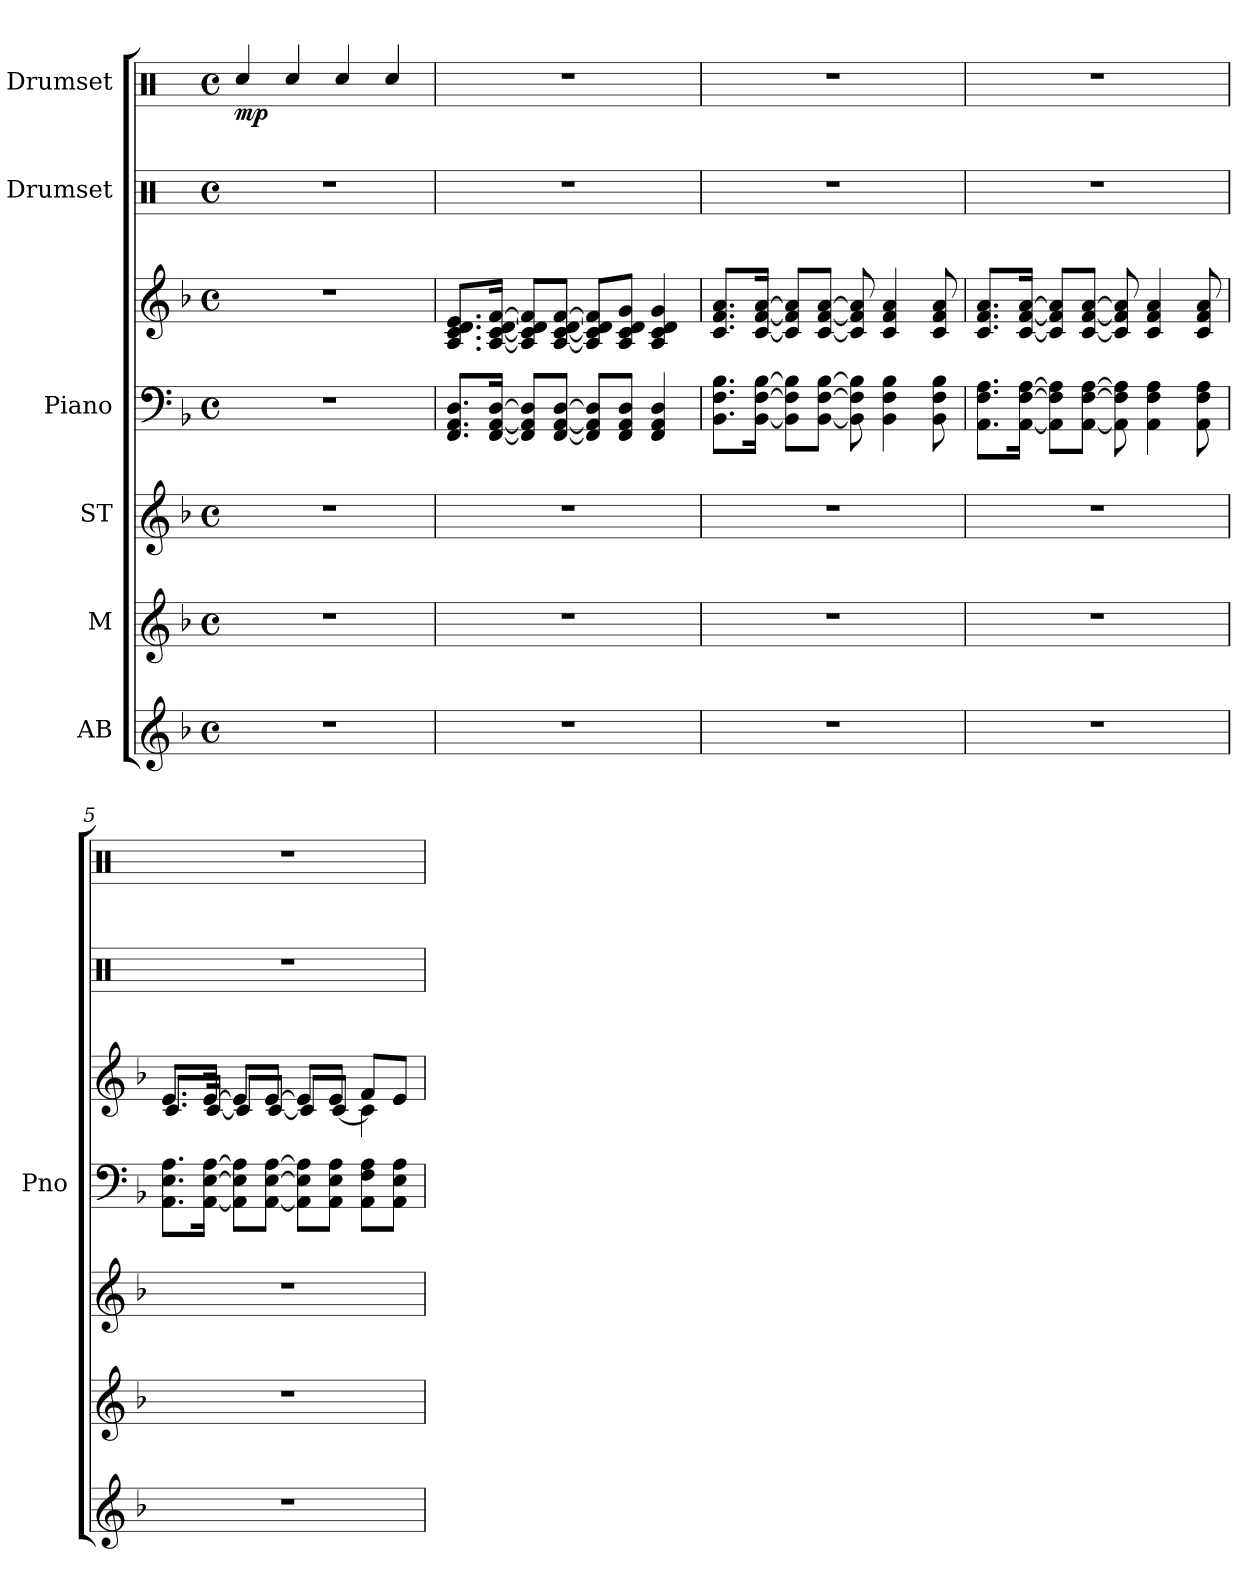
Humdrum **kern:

**kern	**kern	**kern	**kern	**kern	**kern	**kern	**dynam
*part6	*part5	*part4	*part3	*part3	*part2	*part1	*part1
*staff7	*staff6	*staff5	*staff4	*staff3	*staff2	*staff1	*staff1
*I"AB	*I"M	*I"ST	*I"Piano	*	*I"Drumset	*I"Drumset	*
*	*	*	*I'Pno	*	*	*	*
*clefG2	*clefG2	*clefG2	*clefF4	*clefG2	*clefX	*clefX	*
*k[b-]	*k[b-]	*k[b-]	*k[b-]	*k[b-]	*k[]	*k[]	*
*M4/4	*M4/4	*M4/4	*M4/4	*M4/4	*M4/4	*M4/4	*
*met(c)	*met(c)	*met(c)	*met(c)	*met(c)	*met(c)	*met(c)	*
*MM125	*MM125	*MM125	*MM125	*MM125	*MM125	*MM125	*
=1	=1	=1	=1	=1	=1	=1	=1
!	!	!	!	!	!	!	!LO:DY:b
1r	1r	1r	1r	1r	1r	4Rcc/	mp
.	.	.	.	.	.	4Rcc/	.
.	.	.	.	.	.	4Rcc/	.
.	.	.	.	.	.	4Rcc/	.
=2	=2	=2	=2	=2	=2	=2	=2
1r	1r	1r	8.FF/ 8.AA/ 8.D/L	8.A/ 8.c/ 8.d/ 8.e/L	1r	1r	.
.	.	.	[16FF/ [16AA/ [16D/Jk	[16A/ [16c/ [16d/ [16f/Jk	.	.	.
.	.	.	8FF]/ 8AA]/ 8D]/L	8A]/ 8c]/ 8d]/ 8f]/L	.	.	.
.	.	.	[8FF/ [8AA/ [8D/J	[8A/ [8c/ [8d/ [8f/J	.	.	.
.	.	.	8FF]/ 8AA]/ 8D]/L	8A]/ 8c]/ 8d]/ 8f]/L	.	.	.
.	.	.	8FF/ 8AA/ 8D/J	8A/ 8c/ 8d/ 8g/J	.	.	.
.	.	.	4FF 4AA 4D	4A 4c 4d 4g	.	.	.
=3	=3	=3	=3	=3	=3	=3	=3
1r	1r	1r	8.BB-\ 8.F\ 8.B-\L	8.c/ 8.f/ 8.a/L	1r	1r	.
.	.	.	[16BB-\ [16F\ [16B-\Jk	[16c/ [16f/ [16a/Jk	.	.	.
.	.	.	8BB-]\ 8F]\ 8B-]\L	8c]/ 8f]/ 8a]/L	.	.	.
.	.	.	[8BB-\ [8F\ [8B-\J	[8c/ [8f/ [8a/J	.	.	.
.	.	.	8BB-] 8F] 8B-]	8c] 8f] 8a]	.	.	.
.	.	.	4BB- 4F 4B-	4c 4f 4a	.	.	.
.	.	.	8BB- 8F 8B-	8c 8f 8a	.	.	.
=4	=4	=4	=4	=4	=4	=4	=4
1r	1r	1r	8.AA\ 8.F\ 8.A\L	8.c/ 8.f/ 8.a/L	1r	1r	.
.	.	.	[16AA\ [16F\ [16A\Jk	[16c/ [16f/ [16a/Jk	.	.	.
.	.	.	8AA]\ 8F]\ 8A]\L	8c]/ 8f]/ 8a]/L	.	.	.
.	.	.	[8AA\ [8F\ [8A\J	[8c/ [8f/ [8a/J	.	.	.
.	.	.	8AA] 8F] 8A]	8c] 8f] 8a]	.	.	.
.	.	.	4AA 4F 4A	4c 4f 4a	.	.	.
.	.	.	8AA 8F 8A	8c 8f 8a	.	.	.
=5	=5	=5	=5	=5	=5	=5	=5
*	*	*	*	*^	*	*	*
1r	1r	1r	8.AA\ 8.E\ 8.A\L	8.e/L	8.c/L	1r	1r	.
.	.	.	[16AA\ [16E\ [16A\Jk	[16e/Jk	[16c/Jk	.	.	.
.	.	.	8AA]\ 8E]\ 8A]\L	8e/L]	8c/L]	.	.	.
.	.	.	[8AA\ [8E\ [8A\J	[8e/J	[8c/J	.	.	.
.	.	.	8AA]\ 8E]\ 8A]\L	8e/L]	8c/L]	.	.	.
.	.	.	8AA\ 8E\ 8A\J	8e/J	[8c/J	.	.	.
.	.	.	8AA\ 8F\ 8A\L	8f/L	4c]	.	.	.
.	.	.	8AA\ 8E\ 8A\J	8e/J	.	.	.	.
*	*	*	*	*v	*v	*	*	*
=	=	=	=	=	=	=	=
*-	*-	*-	*-	*-	*-	*-	*-
